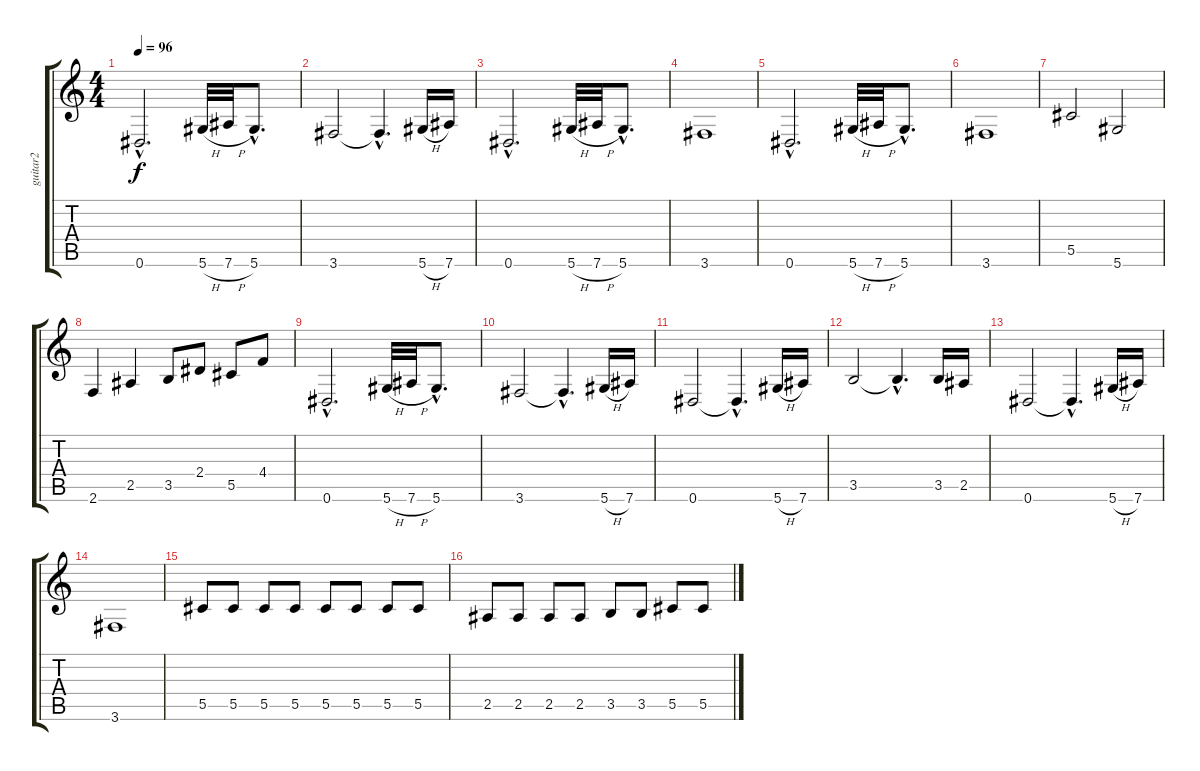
\track ("guitar2" "guitar2") {instrument overdrivenguitar}
\staff {score tabs}
\tuning (Eb4 Bb3 Gb3 Db3 Ab2 Eb2) {hide}
\ts (4 4)
\tempo 96
\clef g2
\ks c
0.6{hac}.2{d dy f instrument electricguitarjazz} 5.6{h}.32 7.6{h}.32 5.6{hac}.8{d} |
3.6.2 3.6{hac t}.4{d} 5.6{h}.16 7.6.16 |
0.6{hac}.2{d} 5.6{h}.32 7.6{h}.32 5.6{hac}.8{d} |
3.6.1 |
0.6{hac}.2{d} 5.6{h}.32 7.6{h}.32 5.6{hac}.8{d} |
3.6.1 |
5.5.2 5.6.2 |
2.6.4 2.5.4 3.5.8 2.4.8 5.5.8 4.4.8 |
0.6{hac}.2{d} 5.6{h}.32 7.6{h}.32 5.6{hac}.8{d} |
3.6.2 3.6{hac t}.4{d} 5.6{h}.16 7.6.16 |
0.6.2 0.6{hac t}.4{d} 5.6{h}.16 7.6.16 |
3.5.2 3.5{hac t}.4{d} 3.5.16 2.5.16 |
0.6.2 0.6{hac t}.4{d} 5.6{h}.16 7.6.16 |
3.6.1 |
5.5.8{instrument overdrivenguitar} 5.5.8 5.5.8 5.5.8 5.5.8 5.5.8 5.5.8 5.5.8 |
2.5.8 2.5.8 2.5.8 2.5.8 3.5.8 3.5.8 5.5.8 5.5.8
